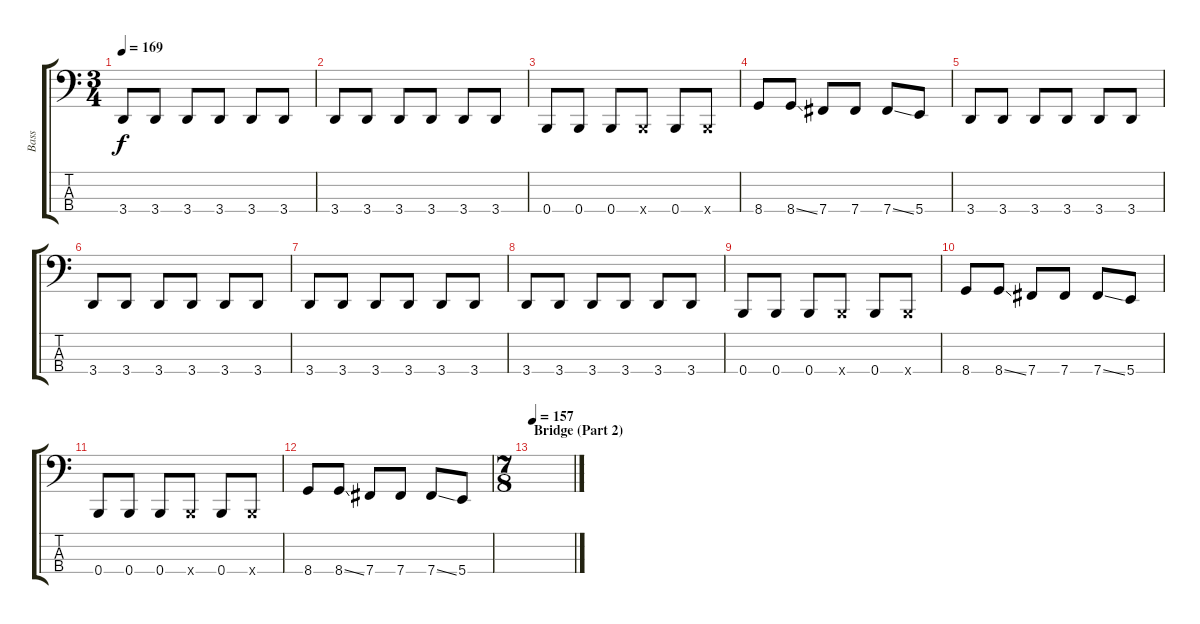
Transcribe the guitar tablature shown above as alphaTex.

\track ("Bass" "Bass") {instrument electricbassfinger}
\staff {score tabs}
\tuning (E2 B1 Gb1 B0) {hide}
\ts (3 4)
\tempo 169
\clef f4
\ks c
3.4.8{dy f} 3.4.8 3.4.8 3.4.8 3.4.8 3.4.8 |
3.4.8 3.4.8 3.4.8 3.4.8 3.4.8 3.4.8 |
0.4.8 0.4.8 0.4.8 0.4{x}.8 0.4.8 0.4{x}.8 |
8.4.8 8.4{ss}.8 7.4.8 7.4.8 7.4{ss}.8 5.4.8 |
3.4.8 3.4.8 3.4.8 3.4.8 3.4.8 3.4.8 |
3.4.8 3.4.8 3.4.8 3.4.8 3.4.8 3.4.8 |
3.4.8 3.4.8 3.4.8 3.4.8 3.4.8 3.4.8 |
3.4.8 3.4.8 3.4.8 3.4.8 3.4.8 3.4.8 |
0.4.8 0.4.8 0.4.8 0.4{x}.8 0.4.8 0.4{x}.8 |
8.4.8 8.4{ss}.8 7.4.8 7.4.8 7.4{ss}.8 5.4.8 |
0.4.8 0.4.8 0.4.8 0.4{x}.8 0.4.8 0.4{x}.8 |
8.4.8 8.4{ss}.8 7.4.8 7.4.8 7.4{ss}.8 5.4.8 |
\ts (7 8)
\section ("" "Bridge (Part 2)")
\tempo 157
